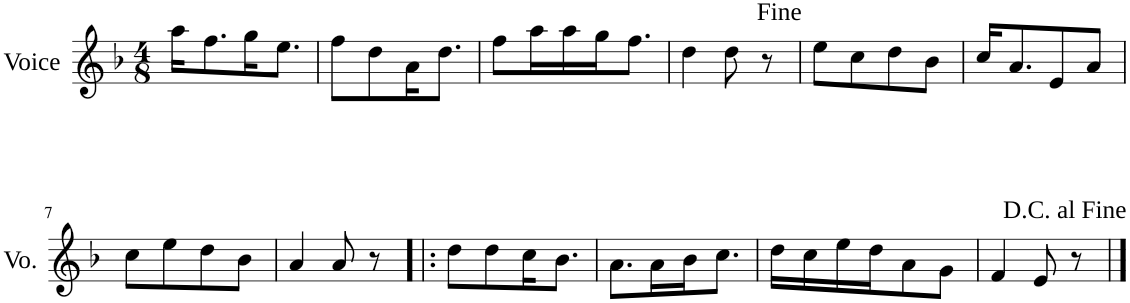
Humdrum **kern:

**kern
*part1
*staff1
*I"Voice
*I'Vo.
*clefG2
*k[b-]
*M4/8
=1
16aa\KL
8.ff\
16gg\K
8.ee\J
=2
8ff\L
8dd\
16a\K
8.dd\J
=3
8ff\L
16aa\L
16aa\
16gg\J
8.ff\J
=4
4dd\
8dd\
8r
!LO:TX:a:t=<font face="Times New Roman"/>Fine
=5
8ee\L
8cc\
8dd\
8b-\J
=6
16cc/KL
8.a/
8e/
8a/J
!!LO:LB:g=z
=7
8cc\L
8ee\
8dd\
8b-\J
=8
4a/
8a/
8r
=9!|:
8dd\L
8dd\
16cc\K
8.b-\J
=10
8.a\L
16a\L
16b-\J
8.cc\J
=11
16dd\LL
16cc\
16ee\
16dd\J
8a\
8g\J
=12
4f/
8e/
8r
!LO:TX:a:t=<font face="Times New Roman"/>D.C. al Fine
==
*-
